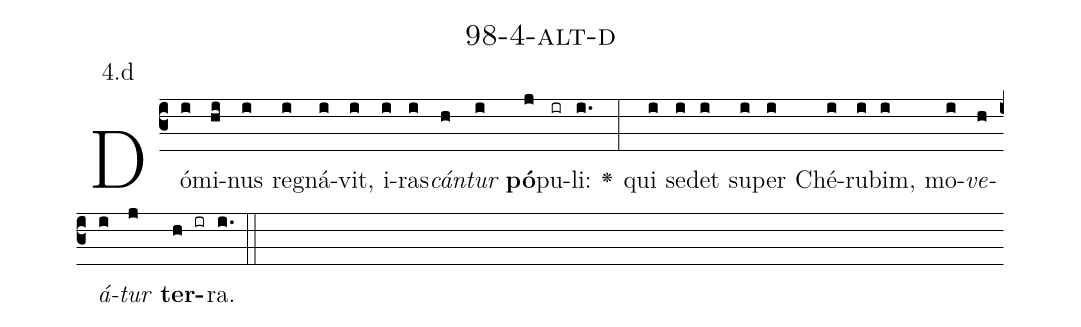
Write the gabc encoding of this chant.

name: 98-4-alt-d;
annotation: 4.d;
%%
(c3)Dó(i)mi(hi)nus(i) re(i)gná(i)vit,(i) i(i)ras(i)<i>cán</i>(h)<i>tur</i>(i) <b>pó</b>(j)pu(ir)li:(i.) <v>\greheightstar</v>(:) qui(i) se(i)det(i) su(i)per(i) Ché(i)ru(i)bim,(i) mo(i)<i>ve</i>(h)<i>á</i>(i)<i>tur</i>(j) <b>ter</b>(h ir)ra.(i.) (::)


%E(i) u(h) o(i) u(j) a(h) e.(i.) (::)
